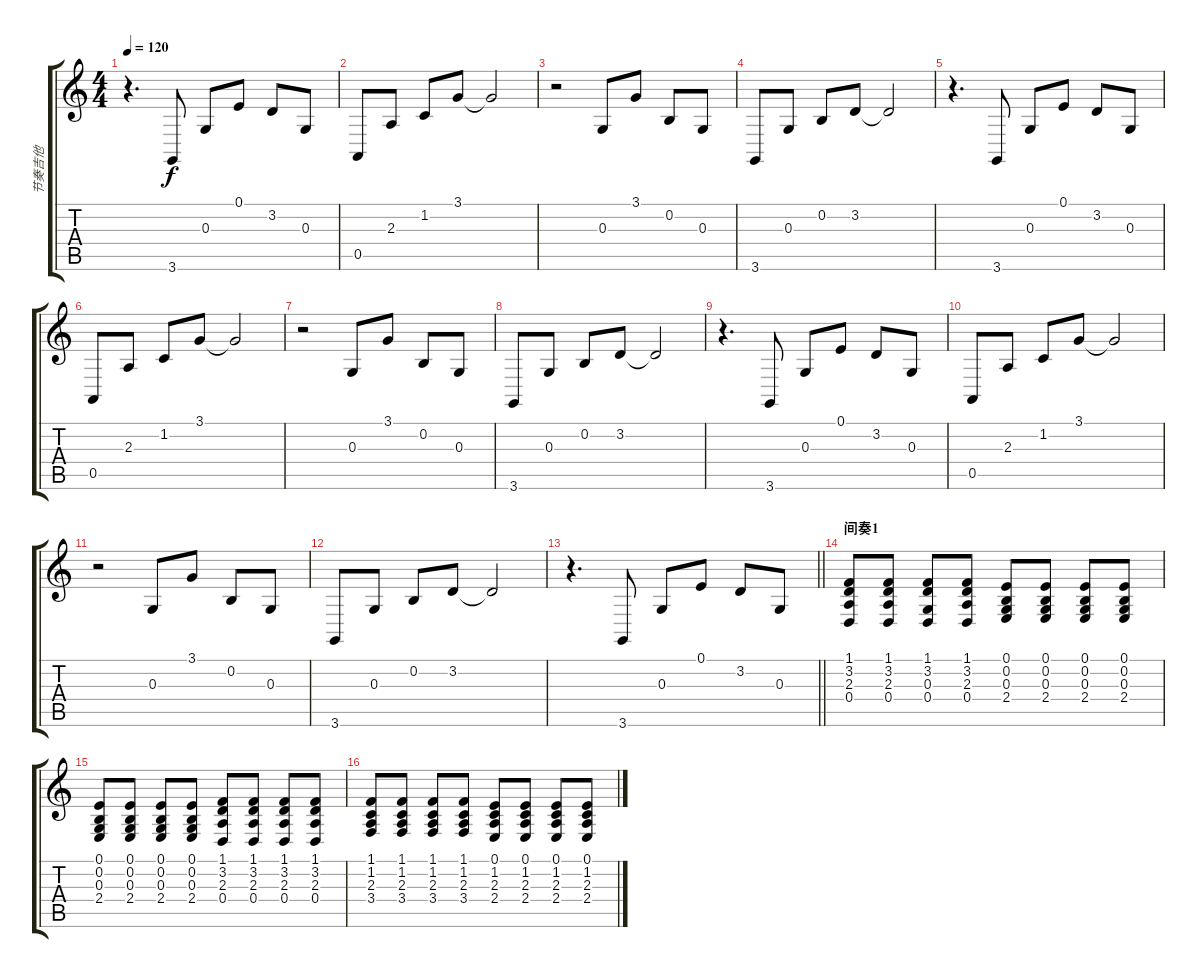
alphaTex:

\track ("节奏吉他" "节奏吉他") {instrument koto}
\staff {score tabs}
\tuning (E4 B3 G3 D3 A2 E2) {hide}
\ts (4 4)
\tempo 120
\clef g2
\ks c
r.4{d dy f} 3.6.8 0.3.8 0.1.8 3.2.8 0.3.8 |
0.5.8 2.3.8 1.2.8 3.1.8 3.1{t}.2 |
r.2 0.3.8 3.1.8 0.2.8 0.3.8 |
3.6.8 0.3.8 0.2.8 3.2.8 3.2{t}.2 |
r.4{d} 3.6.8 0.3.8 0.1.8 3.2.8 0.3.8 |
0.5.8 2.3.8 1.2.8 3.1.8 3.1{t}.2 |
r.2 0.3.8 3.1.8 0.2.8 0.3.8 |
3.6.8 0.3.8 0.2.8 3.2.8 3.2{t}.2 |
r.4{d} 3.6.8 0.3.8 0.1.8 3.2.8 0.3.8 |
0.5.8 2.3.8 1.2.8 3.1.8 3.1{t}.2 |
r.2 0.3.8 3.1.8 0.2.8 0.3.8 |
3.6.8 0.3.8 0.2.8 3.2.8 3.2{t}.2 |
\barLineRight lightlight
r.4{d} 3.6.8 0.3.8 0.1.8 3.2.8 0.3.8 |
\section ("" "间奏1")
(1.1 3.2 2.3 0.4).8{volume 10 instrument acousticguitarsteel} (1.1 3.2 2.3 0.4).8 (1.1 3.2 0.3 0.4).8 (1.1 3.2 2.3 0.4).8 (0.1 0.2 0.3 2.4).8 (0.1 0.2 0.3 2.4).8 (0.1 0.2 0.3 2.4).8 (0.1 0.2 0.3 2.4).8 |
(0.1 0.2 0.3 2.4).8 (0.1 0.2 0.3 2.4).8 (0.1 0.2 0.3 2.4).8 (0.1 0.2 0.3 2.4).8 (1.1 3.2 2.3 0.4).8 (1.1 3.2 2.3 0.4).8 (1.1 3.2 2.3 0.4).8 (1.1 3.2 2.3 0.4).8 |
(1.1 1.2 2.3 3.4).8 (1.1 1.2 2.3 3.4).8 (1.1 1.2 2.3 3.4).8 (1.1 1.2 2.3 3.4).8 (0.1 1.2 2.3 2.4).8 (0.1 1.2 2.3 2.4).8 (0.1 1.2 2.3 2.4).8 (0.1 1.2 2.3 2.4).8
